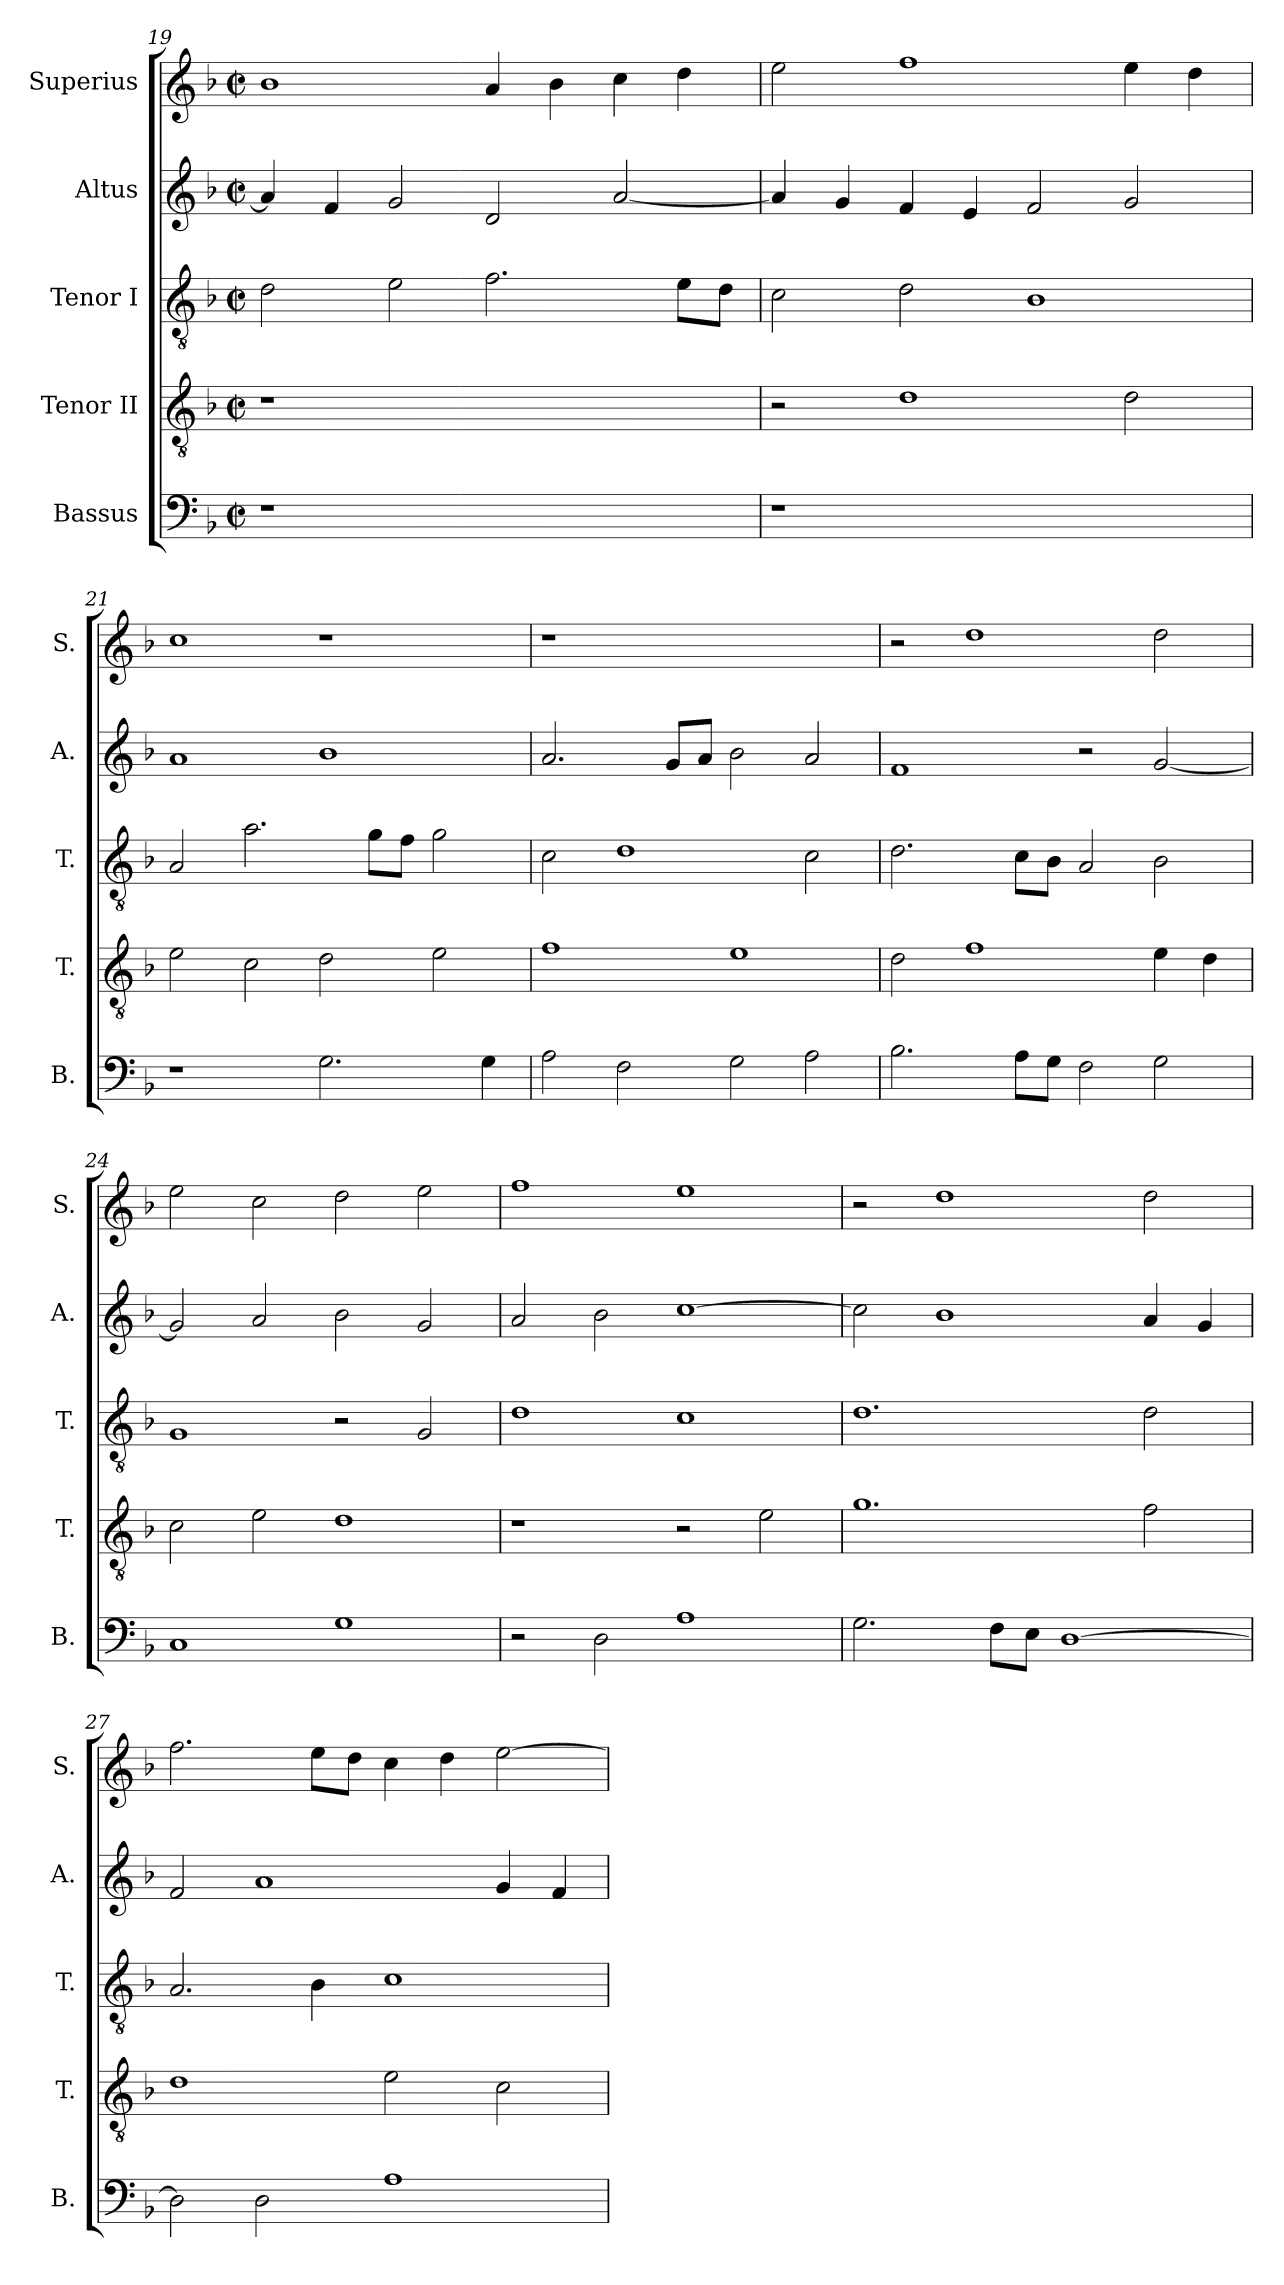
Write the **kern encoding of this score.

**kern	**kern	**kern	**kern	**kern
*part5	*part4	*part3	*part2	*part1
*staff5	*staff4	*staff3	*staff2	*staff1
*I"Bassus	*I"Tenor II	*I"Tenor I	*I"Altus	*I"Superius
*I'B.	*I'T.	*I'T.	*I'A.	*I'S.
*clefF4	*clefGv2	*clefGv2	*clefG2	*clefG2
*	*ITrd7c12	*ITrd7c12	*	*
*k[b-]	*k[b-]	*k[b-]	*k[b-]	*k[b-]
*F:	*F:	*F:	*F:	*F:
*M2/2	*M2/2	*M2/2	*M2/2	*M2/2
*met(c|)	*met(c|)	*met(c|)	*met(c|)	*met(c|)
=19	=19	=19	=19	=19
!LO:N:vis=1	!LO:N:vis=1	!	!	!
1r	1r	2Di\	4ai/]	1b-i
.	.	.	4fi/	.
.	.	2Ei\	2gi/	.
1ryy	1ryy	2.Fi\	2di/	4ai/
.	.	.	.	4b-i\
.	.	.	[<2ai/	4cci\
.	.	8Ei\L	.	4ddi\
.	.	8Di\J	.	.
!!LO:PB:g=z
=20	=20	=20	=20	=20
!LO:N:vis=1	!	!	!	!
1r	2r	2Ci\	4ai/]	2eei\
.	.	.	4gi/	.
.	1Di	2Di\	4fi/	1ffi
.	.	.	4ei/	.
1ryy	.	1BB-i	2fi/	.
.	2Di\	.	2gi/	4eei\
.	.	.	.	4ddi\
=21	=21	=21	=21	=21
1r	2Ei\	2AAi/	1ai	1cci
.	2Ci\	2.Ai\	.	.
2.Gi\	2Di\	.	1b-i	1r
.	.	8Gi\L	.	.
.	.	8Fi\J	.	.
.	2Ei\	2Gi\	.	.
4Gi\	.	.	.	.
=22	=22	=22	=22	=22
!	!	!	!	!LO:N:vis=1
2Ai\	1Fi	2Ci\	2.ai/	1r
2Fi\	.	1Di	.	.
.	.	.	8gi/L	.
.	.	.	8ai/J	.
2Gi\	1Ei	.	2b-i\	1ryy
2Ai\	.	2Ci\	2ai/	.
=23	=23	=23	=23	=23
2.B-i\	2Di\	2.Di\	1fi	2r
.	1Fi	.	.	1ddi
8Ai\L	.	8Ci\L	.	.
8Gi\J	.	8BB-i\J	.	.
2Fi\	.	2AAi/	2r	.
2Gi\	4Ei\	2BB-i\	[<2gi/	2ddi\
.	4Di\	.	.	.
!!LO:LB:g=z
=24	=24	=24	=24	=24
1Ci	2Ci\	1GGi	2gi/]	2eei\
.	2Ei\	.	2ai/	2cci\
1Gi	1Di	2r	2b-i\	2ddi\
.	.	2GGi/	2gi/	2eei\
=25	=25	=25	=25	=25
2r	1r	1Di	2ai/	1ffi
2Di\	.	.	2b-i\	.
1Ai	2r	1Ci	[>1cci	1eei
.	2Ei\	.	.	.
=26	=26	=26	=26	=26
2.Gi\	1.Gi	1.Di	2cci\]	2r
.	.	.	1b-i	1ddi
8Fi\L	.	.	.	.
8Ei\J	.	.	.	.
[>1Di	.	.	.	.
.	2Fi\	2Di\	4ai/	2ddi\
.	.	.	4gi/	.
=27	=27	=27	=27	=27
2Di\]	1Di	2.AAi/	2fi/	2.ffi\
2Di\	.	.	1ai	.
.	.	4BB-i\	.	8eei\L
.	.	.	.	8ddi\J
1Ai	2Ei\	1Ci	.	4cci\
.	.	.	.	4ddi\
.	2Ci\	.	4gi/	[>2eei\
.	.	.	4fi/	.
=	=	=	=	=
*-	*-	*-	*-	*-
